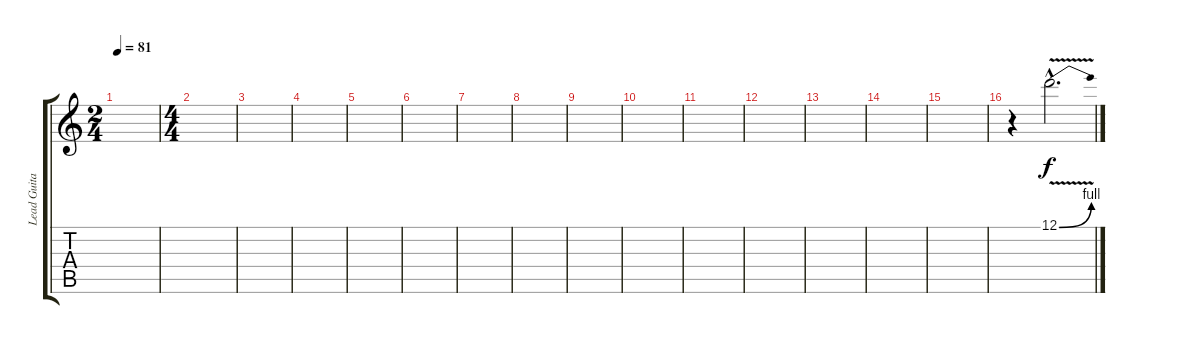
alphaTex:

\track ("Lead Guitar" "Lead Guita") {instrument distortionguitar}
\staff {score tabs}
\tuning (D4 D4 A3 D3 A2 D2) {hide}
\ts (2 4)
\tempo 81
\clef g2
\ks c
|
\ts (4 4)
|
|
|
|
|
|
|
|
|
|
|
|
|
|
r.4 12.1{be (bend 0 0 60 4) v hac}.2{d}
